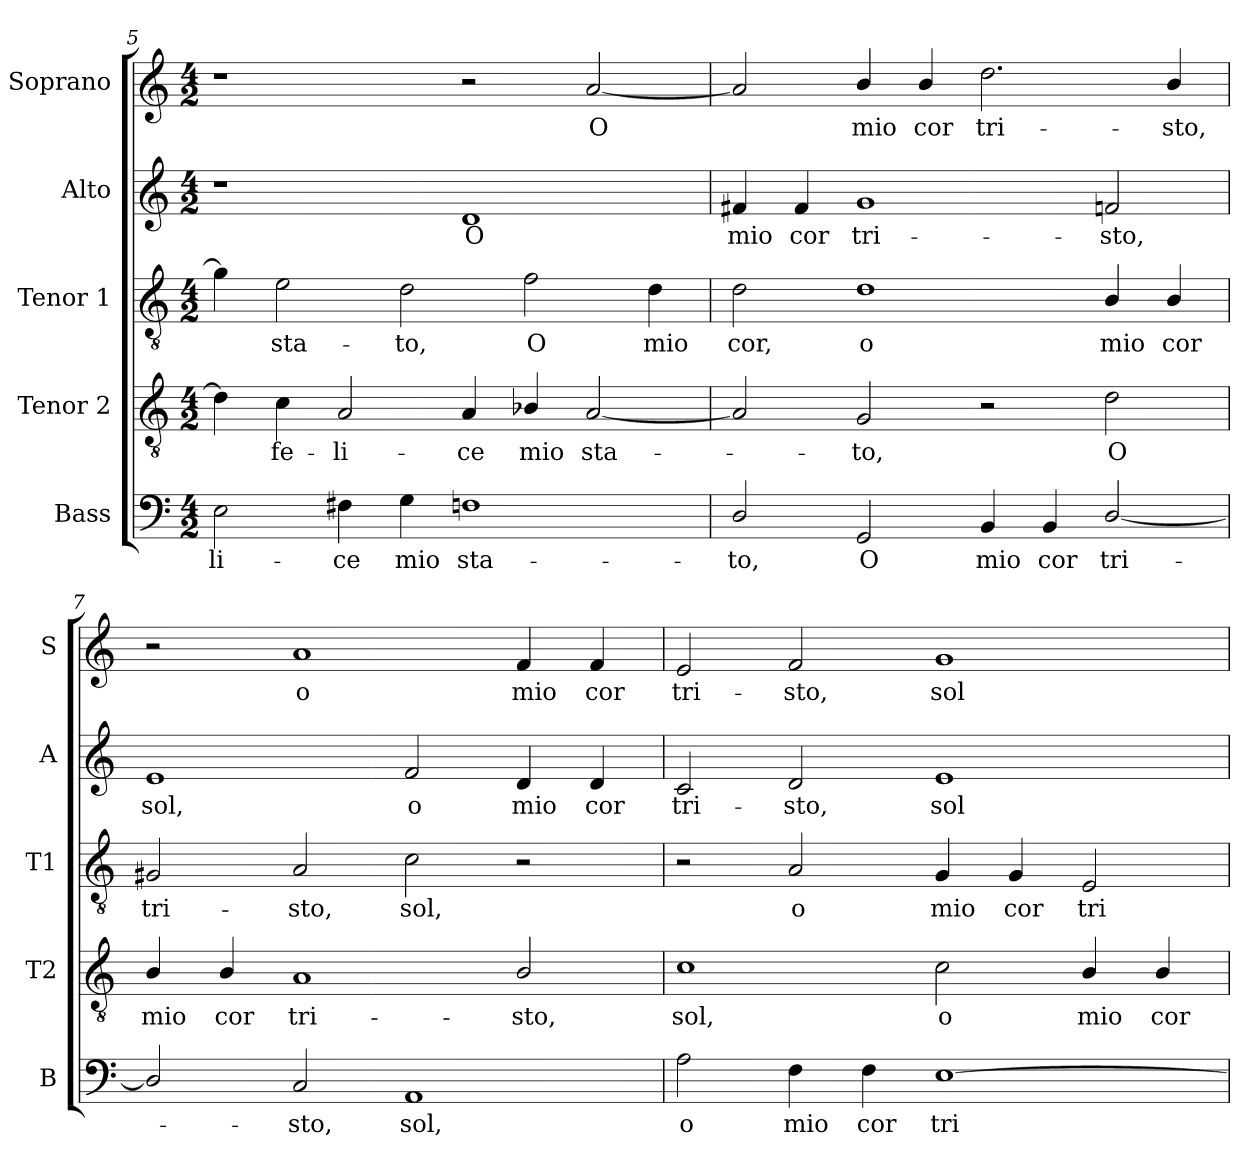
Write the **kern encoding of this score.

**kern	**text	**kern	**text	**kern	**text	**kern	**text	**kern	**text
*part5	*part5	*part4	*part4	*part3	*part3	*part2	*part2	*part1	*part1
*staff5	*staff5	*staff4	*staff4	*staff3	*staff3	*staff2	*staff2	*staff1	*staff1
*I"Bass	*	*I"Tenor 2	*	*I"Tenor 1	*	*I"Alto	*	*I"Soprano	*
*I'B	*	*I'T2	*	*I'T1	*	*I'A	*	*I'S	*
*clefF4	*	*clefGv2	*	*clefGv2	*	*clefG2	*	*clefG2	*
*	*	*ITrd7c12	*	*ITrd7c12	*	*	*	*	*
*k[]	*	*k[]	*	*k[]	*	*k[]	*	*k[]	*
*C:	*	*C:	*	*C:	*	*C:	*	*C:	*
*M4/2	*	*M4/2	*	*M4/2	*	*M4/2	*	*M4/2	*
=5	=5	=5	=5	=5	=5	=5	=5	=5	=5
!	!LO:LY:b:color=#000000	!	!	!	!	!	!	!	!
2Ei\	-li-	4Di\]	.	4Gi\]	.	1r	.	1r	.
!	!	!	!LO:LY:b:color=#000000	!	!	!	!	!	!
!	!	!	!	!	!LO:LY:b:color=#000000	!	!	!	!
.	.	4Ci\	-fe-	2Ei\	sta-	.	.	.	.
!	!LO:LY:b:color=#000000	!	!	!	!	!	!	!	!
!	!	!	!LO:LY:b:color=#000000	!	!	!	!	!	!
4F#Xi\	-ce	2AAi/	-li-	.	.	.	.	.	.
!	!LO:LY:b:color=#000000	!	!	!	!	!	!	!	!
!	!	!	!	!	!LO:LY:b:color=#000000	!	!	!	!
4Gi\	mio	.	.	2Di\	-to,	.	.	.	.
!	!LO:LY:b:color=#000000	!	!	!	!	!	!	!	!
!	!	!	!LO:LY:b:color=#000000	!	!	!	!	!	!
!	!	!	!	!	!	!	!LO:LY:b:color=#000000	!	!
1Fni	sta-	4AAi/	-ce	.	.	1di	O	2r	.
!	!	!	!LO:LY:b:color=#000000	!	!	!	!	!	!
!	!	!	!	!	!LO:LY:b:color=#000000	!	!	!	!
.	.	4BB-Xi/	mio	2Fi\	O	.	.	.	.
!	!	!	!LO:LY:b:color=#000000	!	!	!	!	!	!
!	!	!	!	!	!	!	!	!	!LO:LY:b:color=#000000
.	.	[2AAi/	sta-	.	.	.	.	[2ai/	O
!	!	!	!	!	!LO:LY:b:color=#000000	!	!	!	!
.	.	.	.	4Di\	mio	.	.	.	.
=6	=6	=6	=6	=6	=6	=6	=6	=6	=6
!	!LO:LY:b:color=#000000	!	!	!	!	!	!	!	!
!	!	!	!	!	!LO:LY:b:color=#000000	!	!	!	!
!	!	!	!	!	!	!	!LO:LY:b:color=#000000	!	!
2Di/	-to,	2AAi/]	.	2Di\	cor,	4f#Xi/	mio	2ai/]	.
!	!	!	!	!	!	!	!LO:LY:b:color=#000000	!	!
.	.	.	.	.	.	4f#i/	cor	.	.
!	!LO:LY:b:color=#000000	!	!	!	!	!	!	!	!
!	!	!	!LO:LY:b:color=#000000	!	!	!	!	!	!
!	!	!	!	!	!LO:LY:b:color=#000000	!	!	!	!
!	!	!	!	!	!	!	!LO:LY:b:color=#000000	!	!
!	!	!	!	!	!	!	!	!	!LO:LY:b:color=#000000
2GGi/	O	2GGi/	-to,	1Di	o	1gi	tri-	4bi/	mio
!	!	!	!	!	!	!	!	!	!LO:LY:b:color=#000000
.	.	.	.	.	.	.	.	4bi/	cor
!	!LO:LY:b:color=#000000	!	!	!	!	!	!	!	!
!	!	!	!	!	!	!	!	!	!LO:LY:b:color=#000000
4BBi/	mio	2r	.	.	.	.	.	2.ddi\	tri-
!	!LO:LY:b:color=#000000	!	!	!	!	!	!	!	!
4BBi/	cor	.	.	.	.	.	.	.	.
!	!LO:LY:b:color=#000000	!	!	!	!	!	!	!	!
!	!	!	!LO:LY:b:color=#000000	!	!	!	!	!	!
!	!	!	!	!	!LO:LY:b:color=#000000	!	!	!	!
!	!	!	!	!	!	!	!LO:LY:b:color=#000000	!	!
[2Di/	tri-	2Di\	O	4BBi/	mio	2fni/	-sto,	.	.
!	!	!	!	!	!LO:LY:b:color=#000000	!	!	!	!
!	!	!	!	!	!	!	!	!	!LO:LY:b:color=#000000
.	.	.	.	4BBi/	cor	.	.	4bi/	-sto,
!!LO:LB:g=z
=7	=7	=7	=7	=7	=7	=7	=7	=7	=7
!	!	!	!LO:LY:b:color=#000000	!	!	!	!	!	!
!	!	!	!	!	!LO:LY:b:color=#000000	!	!	!	!
!	!	!	!	!	!	!	!LO:LY:b:color=#000000	!	!
2Di/]	.	4BBi/	mio	2GG#Xi/	tri-	1ei	sol,	2r	.
!	!	!	!LO:LY:b:color=#000000	!	!	!	!	!	!
.	.	4BBi/	cor	.	.	.	.	.	.
!	!LO:LY:b:color=#000000	!	!	!	!	!	!	!	!
!	!	!	!LO:LY:b:color=#000000	!	!	!	!	!	!
!	!	!	!	!	!LO:LY:b:color=#000000	!	!	!	!
!	!	!	!	!	!	!	!	!	!LO:LY:b:color=#000000
2Ci/	-sto,	1AAi	tri-	2AAi/	-sto,	.	.	1ai	o
!	!LO:LY:b:color=#000000	!	!	!	!	!	!	!	!
!	!	!	!	!	!LO:LY:b:color=#000000	!	!	!	!
!	!	!	!	!	!	!	!LO:LY:b:color=#000000	!	!
1AAi	sol,	.	.	2Ci\	sol,	2fi/	o	.	.
!	!	!	!LO:LY:b:color=#000000	!	!	!	!	!	!
!	!	!	!	!	!	!	!LO:LY:b:color=#000000	!	!
!	!	!	!	!	!	!	!	!	!LO:LY:b:color=#000000
.	.	2BBi/	-sto,	2r	.	4di/	mio	4fi/	mio
!	!	!	!	!	!	!	!LO:LY:b:color=#000000	!	!
!	!	!	!	!	!	!	!	!	!LO:LY:b:color=#000000
.	.	.	.	.	.	4di/	cor	4fi/	cor
=8	=8	=8	=8	=8	=8	=8	=8	=8	=8
!	!LO:LY:b:color=#000000	!	!	!	!	!	!	!	!
!	!	!	!LO:LY:b:color=#000000	!	!	!	!	!	!
!	!	!	!	!	!	!	!LO:LY:b:color=#000000	!	!
!	!	!	!	!	!	!	!	!	!LO:LY:b:color=#000000
2Ai\	o	1Ci	sol,	2r	.	2ci/	tri-	2ei/	tri-
!	!LO:LY:b:color=#000000	!	!	!	!	!	!	!	!
!	!	!	!	!	!LO:LY:b:color=#000000	!	!	!	!
!	!	!	!	!	!	!	!LO:LY:b:color=#000000	!	!
!	!	!	!	!	!	!	!	!	!LO:LY:b:color=#000000
4Fi\	mio	.	.	2AAi/	o	2di/	-sto,	2fi/	-sto,
!	!LO:LY:b:color=#000000	!	!	!	!	!	!	!	!
4Fi\	cor	.	.	.	.	.	.	.	.
!	!LO:LY:b:color=#000000	!	!	!	!	!	!	!	!
!	!	!	!LO:LY:b:color=#000000	!	!	!	!	!	!
!	!	!	!	!	!LO:LY:b:color=#000000	!	!	!	!
!	!	!	!	!	!	!	!LO:LY:b:color=#000000	!	!
!	!	!	!	!	!	!	!	!	!LO:LY:b:color=#000000
[1Ei	tri-	2Ci\	o	4GGi/	mio	1ei	sol	1gi	sol
!	!	!	!	!	!LO:LY:b:color=#000000	!	!	!	!
.	.	.	.	4GGi/	cor	.	.	.	.
!	!	!	!LO:LY:b:color=#000000	!	!	!	!	!	!
!	!	!	!	!	!LO:LY:b:color=#000000	!	!	!	!
.	.	4BBi/	mio	2EEi/	tri-	.	.	.	.
!	!	!	!LO:LY:b:color=#000000	!	!	!	!	!	!
.	.	4BBi/	cor	.	.	.	.	.	.
=	=	=	=	=	=	=	=	=	=
*-	*-	*-	*-	*-	*-	*-	*-	*-	*-
